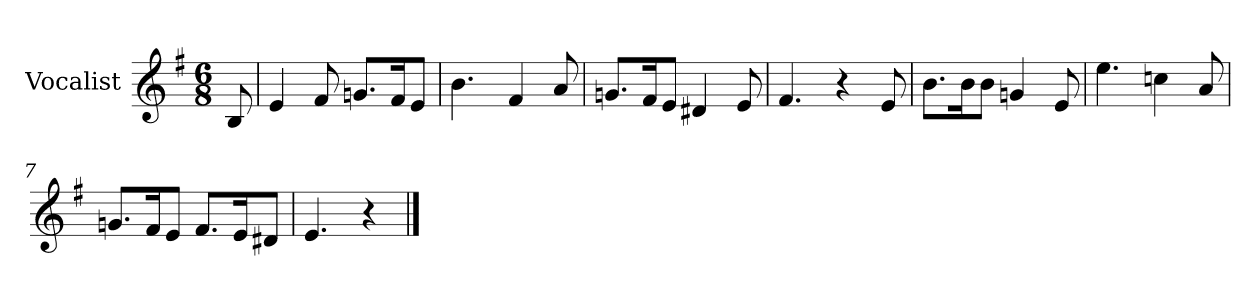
**kern
*part1
*staff1
*I"Vocalist
*k[f#]
*e:
*M6/8
=
8B
=1
4e
8f#
8.gnL
16f#K
8eJ
=2
4.b
4f#
8a
=3
8.gnL
16f#K
8eJ
4d#X
8e
=4
4.f#
4r
8e
=5
8.bL
16bK
8bJ
4gn
8e
=6
4.ee
4ccn
8a
=7
8.gnL
16f#K
8eJ
8.f#L
16eK
8d#XJ
=8
4.e
4r
==
*-
